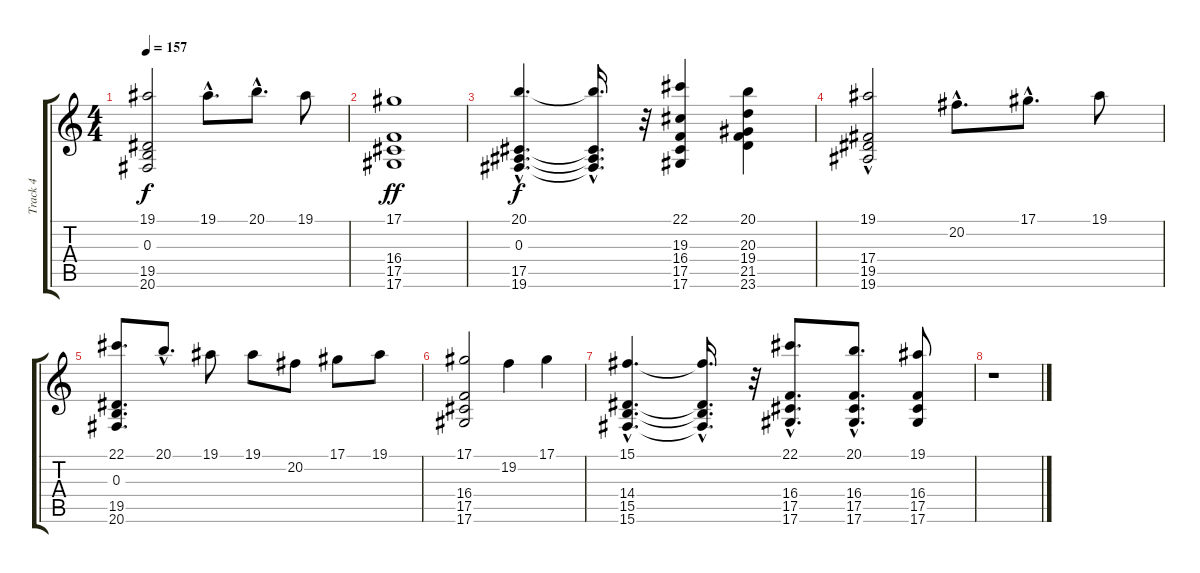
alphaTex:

\track ("Track 4" "Track 4") {instrument stringensemble1}
\staff {score tabs}
\tuning (Eb4 Bb3 Gb3 Db3 Ab2 Eb2) {hide}
\ts (4 4)
\tempo 157
\clef g2
\ks c
(19.1 0.3 19.5 20.6).2{dy f} 19.1{hac}.8{d} 20.1{hac}.8{d} 19.1.8 |
(17.1 16.4 17.5 17.6).1{dy ff} |
(20.1{hac} 0.3{hac} 17.5{hac} 19.6{hac}).4{d dy f} (20.1{hac t} 0.3{hac t} 17.5{hac t} 19.6{hac t}).16{d} r.32 (22.1 19.3 16.4 17.5 17.6).4 (20.1 20.3 19.4 21.5 23.6).4 |
(19.1{hac} 17.4 19.5 19.6).2 20.2{hac}.8{d} 17.1{hac}.8{d} 19.1.8 |
(22.1 0.3 19.5 20.6).8{d} 20.1{hac}.8{d} 19.1.8 19.1.8 20.2.8 17.1.8 19.1.8 |
(17.1 16.4 17.5 17.6).2 19.2.4 17.1.4 |
(15.1{hac} 14.4{hac} 15.5{hac} 15.6{hac}).4{d} (15.1{hac t} 14.4{hac t} 15.5{hac t} 15.6{hac t}).16{d} r.32 (22.1{hac} 16.4{hac} 17.5{hac} 17.6{hac}).8{d} (20.1{hac} 16.4{hac} 17.5{hac} 17.6{hac}).8{d} (19.1 16.4 17.5 17.6).8 |
r.1
